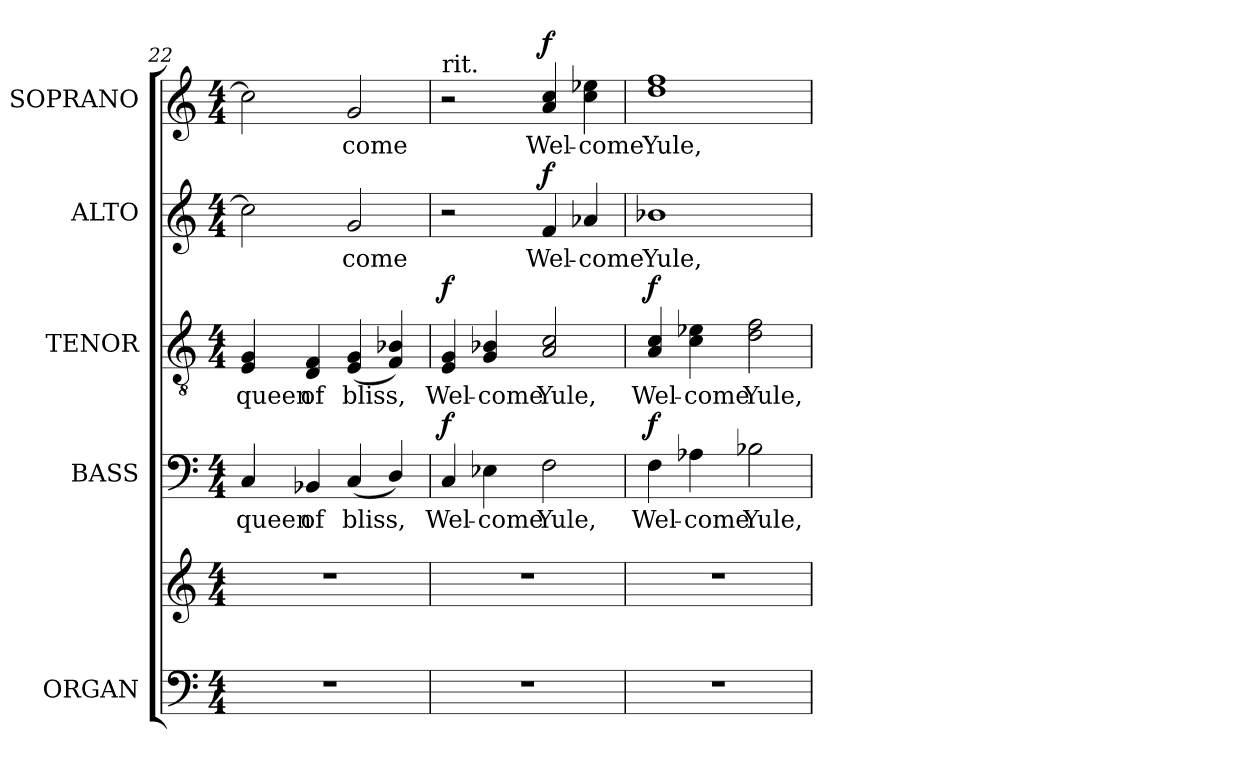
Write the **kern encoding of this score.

**kern	**kern	**kern	**text	**dynam	**kern	**text	**dynam	**kern	**text	**dynam	**kern	**text	**dynam
*part5	*part5	*part4	*part4	*part4	*part3	*part3	*part3	*part2	*part2	*part2	*part1	*part1	*part1
*staff6	*staff5	*staff4	*staff4	*staff4	*staff3	*staff3	*staff3	*staff2	*staff2	*staff2	*staff1	*staff1	*staff1
*I"ORGAN	*	*I"BASS	*	*	*I"TENOR	*	*	*I"ALTO	*	*	*I"SOPRANO	*	*
*	*	*I'B.	*	*	*I'T.	*	*	*I'A.	*	*	*I'S.	*	*
*clefF4	*clefG2	*clefF4	*	*	*clefGv2	*	*	*clefG2	*	*	*clefG2	*	*
*	*	*	*	*	*ITrd7c12	*	*	*	*	*	*	*	*
*k[]	*k[]	*k[]	*	*	*k[]	*	*	*k[]	*	*	*k[]	*	*
*C:	*C:	*C:	*	*	*C:	*	*	*C:	*	*	*C:	*	*
*M4/4	*M4/4	*M4/4	*	*	*M4/4	*	*	*M4/4	*	*	*M4/4	*	*
=22	=22	=22	=22	=22	=22	=22	=22	=22	=22	=22	=22	=22	=22
!	!	!	!LO:LY:b:color=#000000	!	!	!	!	!	!	!	!	!	!
!	!	!	!	!	!	!LO:LY:b:color=#000000	!	!	!	!	!	!	!
1r	1r	4Ci/	queen	.	4EEi/ 4GGi	queen	.	2cci\]	.	.	2cci\]	.	.
!	!	!	!LO:LY:b:color=#000000	!	!	!	!	!	!	!	!	!	!
!	!	!	!	!	!	!LO:LY:b:color=#000000	!	!	!	!	!	!	!
.	.	4BB-Xi/	of	.	4DDi/ 4FFi	of	.	.	.	.	.	.	.
!	!	!	!LO:LY:b:color=#000000	!	!	!	!	!	!	!	!	!	!
!	!	!	!	!	!	!LO:LY:b:color=#000000	!	!	!	!	!	!	!
!	!	!	!	!	!	!	!	!	!LO:LY:b:color=#000000	!	!	!	!
!	!	!	!	!	!	!	!	!	!	!	!	!LO:LY:b:color=#000000	!
.	.	(4Ci/	bliss,	.	(4EEi/ 4GGi	bliss,	.	2gi/	-come	.	2gi/	-come	.
.	.	4Di/)	.	.	4FFi/ 4BB-Xi)	.	.	.	.	.	.	.	.
=23	=23	=23	=23	=23	=23	=23	=23	=23	=23	=23	=23	=23	=23
!	!	!	!LO:LY:b:color=#000000	!	!	!	!	!	!	!	!	!	!
!	!	!	!	!	!	!	!	!	!	!	!LO:TX:t=rit.	!	!
!	!	!	!	!	!	!LO:LY:b:color=#000000	!	!	!	!	!	!	!
1r	1r	4Ci/	Wel-	f	4EEi/ 4GGi	Wel-	f	2r	.	.	2r	.	.
!	!	!	!LO:LY:b:color=#000000	!	!	!	!	!	!	!	!	!	!
!	!	!	!	!	!	!LO:LY:b:color=#000000	!	!	!	!	!	!	!
.	.	4E-Xi\	-come	.	4GGi/ 4BB-Xi	-come	.	.	.	.	.	.	.
!	!	!	!LO:LY:b:color=#000000	!	!	!	!	!	!	!	!	!	!
!	!	!	!	!	!	!LO:LY:b:color=#000000	!	!	!	!	!	!	!
!	!	!	!	!	!	!	!	!	!LO:LY:b:color=#000000	!	!	!	!
!	!	!	!	!	!	!	!	!	!	!	!	!LO:LY:b:color=#000000	!
.	.	2Fi\	Yule,	.	2AAi/ 2Ci	Yule,	.	4fi/	Wel-	f	4ai/ 4cci	Wel-	f
!	!	!	!	!	!	!	!	!	!LO:LY:b:color=#000000	!	!	!	!
!	!	!	!	!	!	!	!	!	!	!	!	!LO:LY:b:color=#000000	!
.	.	.	.	.	.	.	.	4a-Xi/	-come	.	4cci\ 4ee-Xi	-come	.
!!LO:PB:g=z
=24	=24	=24	=24	=24	=24	=24	=24	=24	=24	=24	=24	=24	=24
!	!	!	!LO:LY:b:color=#000000	!	!	!	!	!	!	!	!	!	!
!	!	!	!	!	!	!LO:LY:b:color=#000000	!	!	!	!	!	!	!
!	!	!	!	!	!	!	!	!	!LO:LY:b:color=#000000	!	!	!	!
!	!	!	!	!	!	!	!	!	!	!	!	!LO:LY:b:color=#000000	!
1r	1r	4Fi\	Wel-	f	4AAi/ 4Ci	Wel-	f	1b-Xi	Yule,	.	1ddi 1ffi	Yule,	.
!	!	!	!LO:LY:b:color=#000000	!	!	!	!	!	!	!	!	!	!
!	!	!	!	!	!	!LO:LY:b:color=#000000	!	!	!	!	!	!	!
.	.	4A-Xi\	-come	.	4Ci\ 4E-Xi	-come	.	.	.	.	.	.	.
!	!	!	!LO:LY:b:color=#000000	!	!	!	!	!	!	!	!	!	!
!	!	!	!	!	!	!LO:LY:b:color=#000000	!	!	!	!	!	!	!
.	.	2B-Xi\	Yule,	.	2Di\ 2Fi	Yule,	.	.	.	.	.	.	.
=	=	=	=	=	=	=	=	=	=	=	=	=	=
*-	*-	*-	*-	*-	*-	*-	*-	*-	*-	*-	*-	*-	*-
